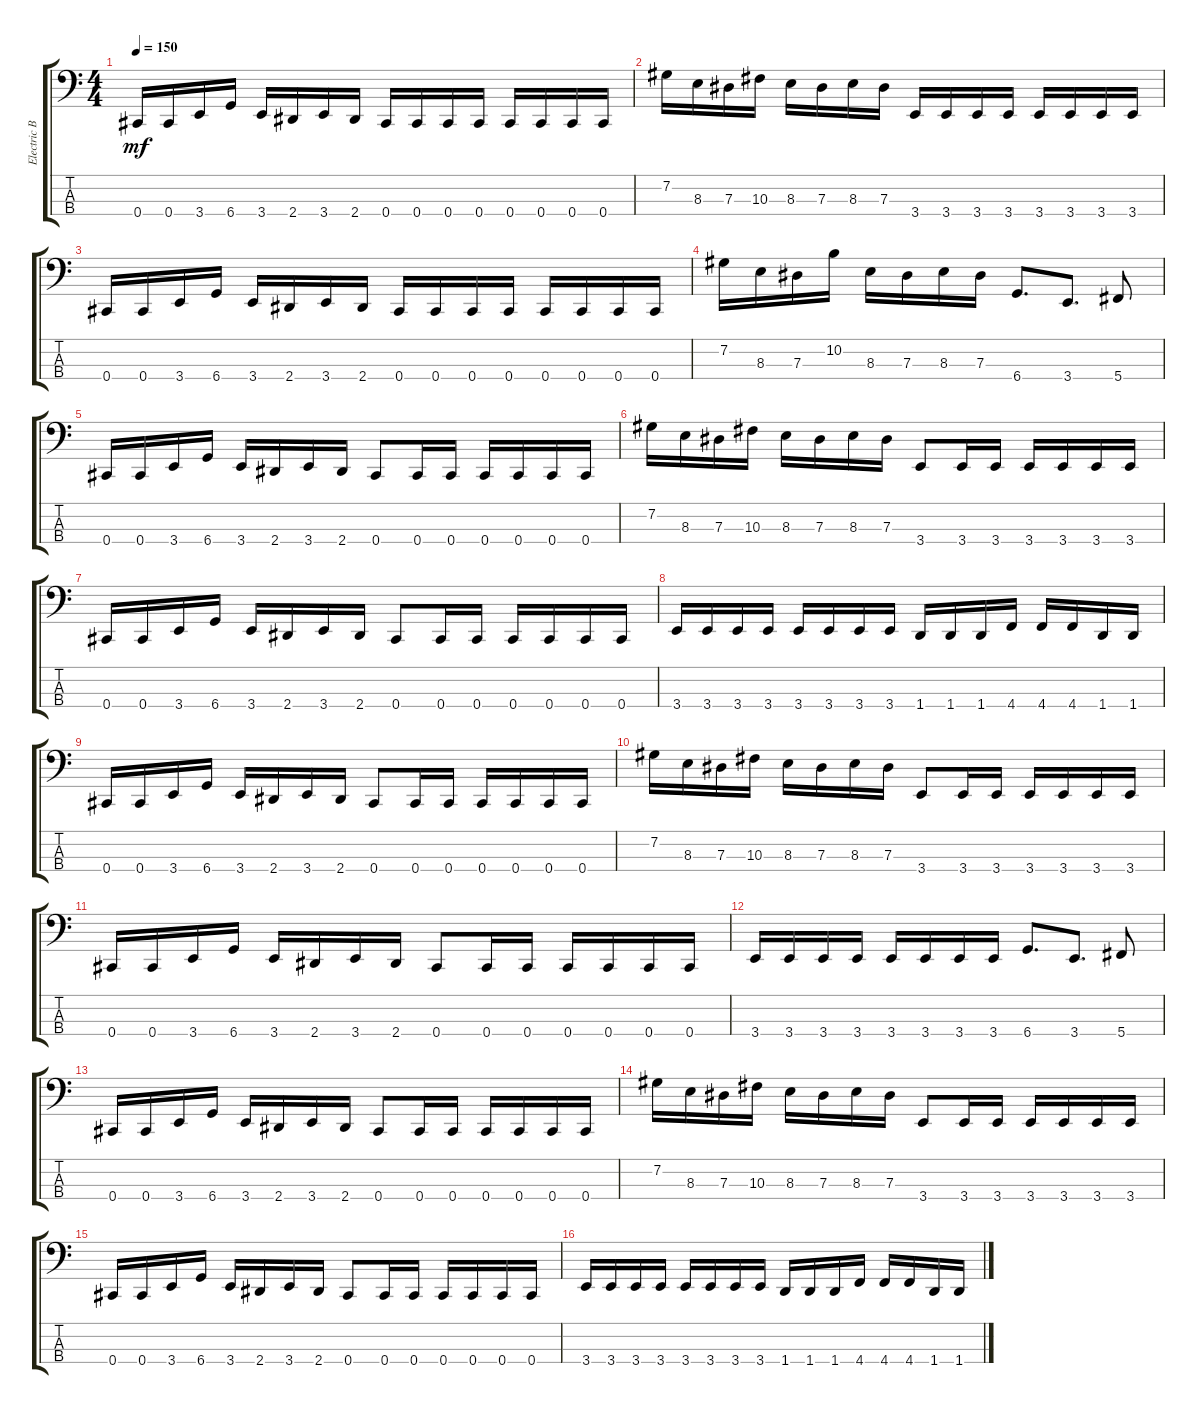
\track ("Electric Bass" "Electric B") {instrument electricbassfinger}
\staff {score tabs}
\tuning (Gb2 Db2 Ab1 Db1) {hide}
\ts (4 4)
\tempo 150
\clef f4
\ks c
0.4.16{dy mf} 0.4.16 3.4.16 6.4.16 3.4.16 2.4.16 3.4.16 2.4.16 0.4.16 0.4.16 0.4.16 0.4.16 0.4.16 0.4.16 0.4.16 0.4.16 |
7.2.16 8.3.16 7.3.16 10.3.16 8.3.16 7.3.16 8.3.16 7.3.16 3.4.16 3.4.16 3.4.16 3.4.16 3.4.16 3.4.16 3.4.16 3.4.16 |
0.4.16 0.4.16 3.4.16 6.4.16 3.4.16 2.4.16 3.4.16 2.4.16 0.4.16 0.4.16 0.4.16 0.4.16 0.4.16 0.4.16 0.4.16 0.4.16 |
7.2.16 8.3.16 7.3.16 10.2.16 8.3.16 7.3.16 8.3.16 7.3.16 6.4.8{d} 3.4.8{d} 5.4.8 |
0.4.16 0.4.16 3.4.16 6.4.16 3.4.16 2.4.16 3.4.16 2.4.16 0.4.8 0.4.16 0.4.16 0.4.16 0.4.16 0.4.16 0.4.16 |
7.2.16 8.3.16 7.3.16 10.3.16 8.3.16 7.3.16 8.3.16 7.3.16 3.4.8 3.4.16 3.4.16 3.4.16 3.4.16 3.4.16 3.4.16 |
0.4.16 0.4.16 3.4.16 6.4.16 3.4.16 2.4.16 3.4.16 2.4.16 0.4.8 0.4.16 0.4.16 0.4.16 0.4.16 0.4.16 0.4.16 |
3.4.16 3.4.16 3.4.16 3.4.16 3.4.16 3.4.16 3.4.16 3.4.16 1.4.16 1.4.16 1.4.16 4.4.16 4.4.16 4.4.16 1.4.16 1.4.16 |
0.4.16 0.4.16 3.4.16 6.4.16 3.4.16 2.4.16 3.4.16 2.4.16 0.4.8 0.4.16 0.4.16 0.4.16 0.4.16 0.4.16 0.4.16 |
7.2.16 8.3.16 7.3.16 10.3.16 8.3.16 7.3.16 8.3.16 7.3.16 3.4.8 3.4.16 3.4.16 3.4.16 3.4.16 3.4.16 3.4.16 |
0.4.16 0.4.16 3.4.16 6.4.16 3.4.16 2.4.16 3.4.16 2.4.16 0.4.8 0.4.16 0.4.16 0.4.16 0.4.16 0.4.16 0.4.16 |
3.4.16 3.4.16 3.4.16 3.4.16 3.4.16 3.4.16 3.4.16 3.4.16 6.4.8{d} 3.4.8{d} 5.4.8 |
0.4.16 0.4.16 3.4.16 6.4.16 3.4.16 2.4.16 3.4.16 2.4.16 0.4.8 0.4.16 0.4.16 0.4.16 0.4.16 0.4.16 0.4.16 |
7.2.16 8.3.16 7.3.16 10.3.16 8.3.16 7.3.16 8.3.16 7.3.16 3.4.8 3.4.16 3.4.16 3.4.16 3.4.16 3.4.16 3.4.16 |
0.4.16 0.4.16 3.4.16 6.4.16 3.4.16 2.4.16 3.4.16 2.4.16 0.4.8 0.4.16 0.4.16 0.4.16 0.4.16 0.4.16 0.4.16 |
3.4.16 3.4.16 3.4.16 3.4.16 3.4.16 3.4.16 3.4.16 3.4.16 1.4.16 1.4.16 1.4.16 4.4.16 4.4.16 4.4.16 1.4.16 1.4.16
